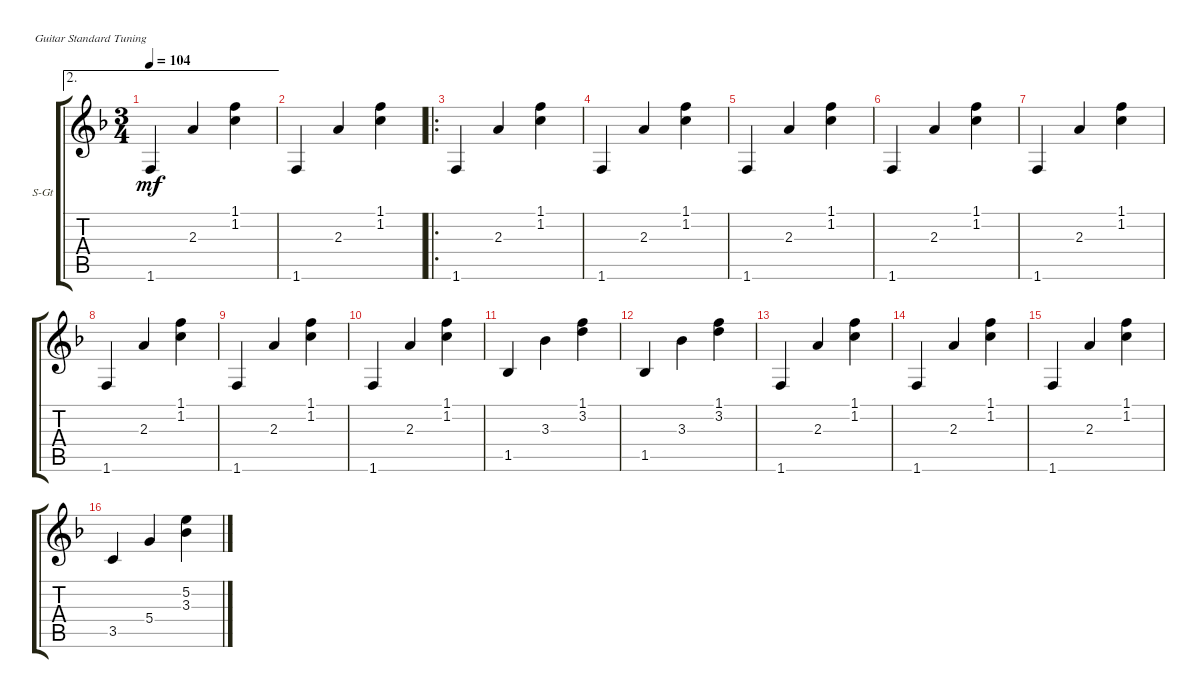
\defaultSystemsLayout 4
\bracketExtendMode groupsimilarinstruments
\firstSystemTrackNameOrientation horizontal
\otherSystemsTrackNameOrientation horizontal
\track ("Steel Guitar" "S-Gt") {instrument acousticguitarsteel}
\staff {score tabs}
\tuning (E4 B3 G3 D3 A2 E2)
\ae 2
\ts (3 4)
\tempo 104
\clef g2
\scale
0.333333
\ks f
1.6.4{dy mf} 2.3.4 (1.2 1.1).4 |
\scale
0.333333 1.6.4 2.3.4 (1.2 1.1).4 |
\ro
\scale
0.333333 1.6.4 2.3.4 (1.2 1.1).4 |
\scale
0.333333 1.6.4 2.3.4 (1.2 1.1).4 |
\scale
0.333333 1.6.4 2.3.4 (1.2 1.1).4 |
\scale
0.333333 1.6.4 2.3.4 (1.2 1.1).4 |
\scale
0.333333 1.6.4 2.3.4 (1.2 1.1).4 |
\scale
0.333333 1.6.4 2.3.4 (1.2 1.1).4 |
\scale
0.333333 1.6.4 2.3.4 (1.2 1.1).4 |
\scale
0.333333 1.6.4 2.3.4 (1.2 1.1).4 |
\scale
0.333333 1.5.4 3.3.4 (3.2 1.1).4 |
\scale
0.333333 1.5.4 3.3.4 (3.2 1.1).4 |
\scale
0.333333 1.6.4 2.3.4 (1.2 1.1).4 |
\scale
0.333333 1.6.4 2.3.4 (1.2 1.1).4 |
\scale
0.333333 1.6.4 2.3.4 (1.2 1.1).4 |
\scale
0.333333 3.5.4 5.4.4 (3.3 5.2).4
